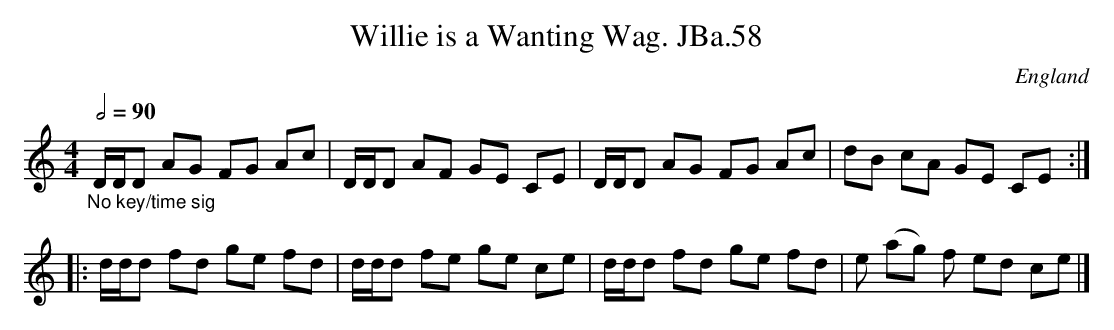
X:1
T:Willie is a Wanting Wag. JBa.58
M:4/4
L:1/8
Q:1/2=90
O:England
K:C major
"_No key/time sig"
D/D/D AG FG Ac | D/D/D AF GE CE |\
D/D/D AG FG Ac | dB cA GE CE :|!
|:d/d/d fd ge fd | d/d/d fe ge ce |\
d/d/d fd ge fd | e (ag) f ed ce |]
